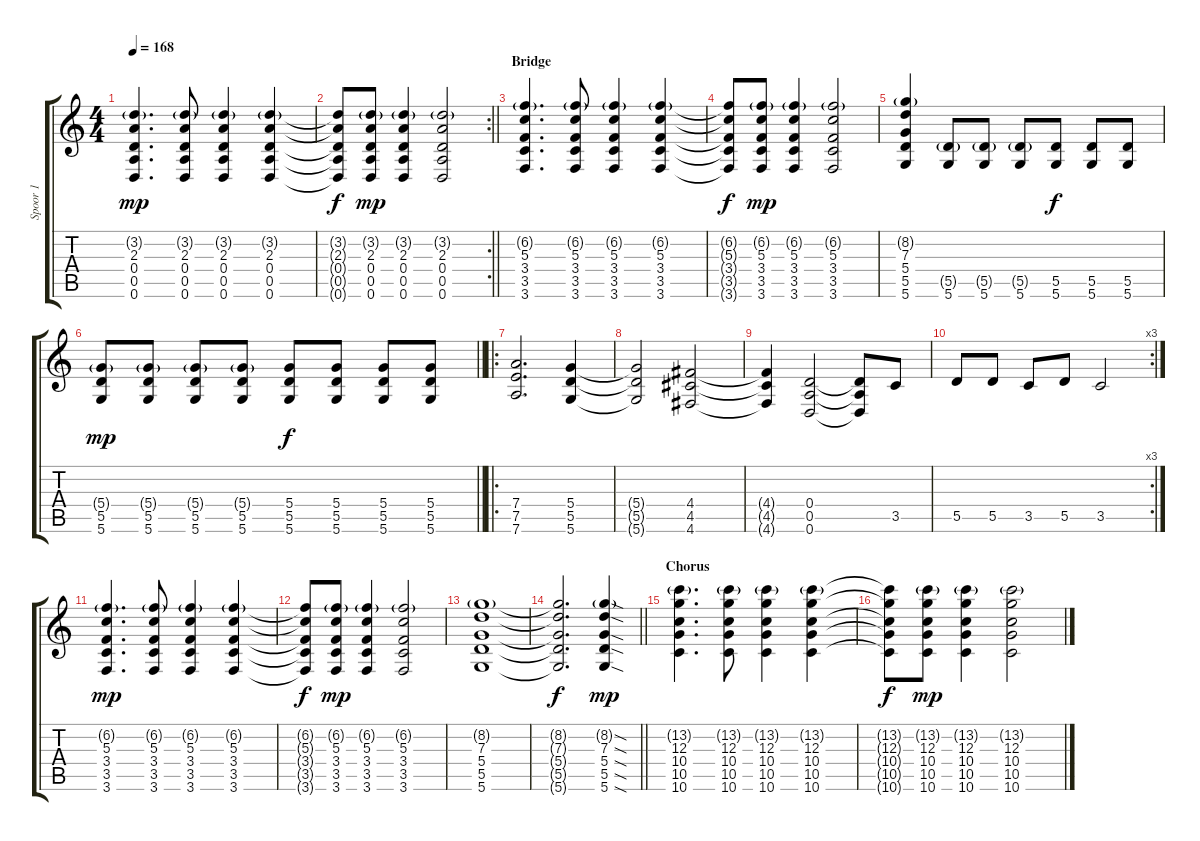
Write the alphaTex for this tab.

\track ("Spoor 1" "Spoor 1") {instrument overdrivenguitar}
\staff {score tabs}
\tuning (E4 B3 G3 D3 A2 D2) {hide}
\ts (4 4)
\tempo 168
\clef g2
\ks c
(3.2{g} 2.3 0.4 0.5 0.6).4{d dy mp} (3.2{g} 2.3 0.4 0.5 0.6).8 (3.2{g} 2.3 0.4 0.5 0.6).4 (3.2{g} 2.3 0.4 0.5 0.6).4 |
\rc 2
\barLineRight lightlight
(3.2{t} 2.3{t} 0.4{t} 0.5{t} 0.6{t}).8{dy f} (3.2{g} 2.3 0.4 0.5 0.6).8{dy mp} (3.2{g} 2.3 0.4 0.5 0.6).4 (3.2{g} 2.3 0.4 0.5 0.6).2{beam Up} |
\section ("" "Bridge")
(6.2{g} 5.3 3.4 3.5 3.6).4{d} (6.2{g} 5.3 3.4 3.5 3.6).8 (6.2{g} 5.3 3.4 3.5 3.6).4 (6.2{g} 5.3 3.4 3.5 3.6).4 |
(6.2{t} 5.3{t} 3.4{t} 3.5{t} 3.6{t}).8{dy f} (6.2{g} 5.3 3.4 3.5 3.6).8{dy mp} (6.2{g} 5.3 3.4 3.5 3.6).4 (6.2{g} 5.3 3.4 3.5 3.6).2 |
(8.2{g} 7.3 5.4 5.5 5.6).4 (5.5{g} 5.6).8 (5.5{g} 5.6).8 (5.5{g} 5.6).8 (5.5 5.6).8{dy f} (5.5 5.6).8 (5.5 5.6).8 |
\barLineRight lightlight
(5.4{g} 5.5 5.6).8{dy mp} (5.4{g} 5.5 5.6).8 (5.4{g} 5.5 5.6).8 (5.4{g} 5.5 5.6).8 (5.4 5.5 5.6).8{dy f} (5.4 5.5 5.6).8 (5.4 5.5 5.6).8 (5.4 5.5 5.6).8 |
\ro
(7.4 7.5 7.6).2{d} (5.4 5.5 5.6).4 |
(5.4{t} 5.5{t} 5.6{t}).2 (4.4 4.5 4.6).2 |
(4.4{t} 4.5{t} 4.6{t}).4 (0.4 0.5 0.6).2 (0.4{t} 0.5{t} 0.6{t}).8 3.5.8 |
\rc 3
5.5.8 5.5.8 3.5.8 5.5.8 3.5.2 |
(6.2{g} 5.3 3.4 3.5 3.6).4{d dy mp} (6.2{g} 5.3 3.4 3.5 3.6).8 (6.2{g} 5.3 3.4 3.5 3.6).4 (6.2{g} 5.3 3.4 3.5 3.6).4 |
(6.2{t} 5.3{t} 3.4{t} 3.5{t} 3.6{t}).8{dy f} (6.2{g} 5.3 3.4 3.5 3.6).8{dy mp} (6.2{g} 5.3 3.4 3.5 3.6).4 (6.2{g} 5.3 3.4 3.5 3.6).2 |
(8.2{g} 7.3 5.4 5.5 5.6).1 |
\barLineRight lightlight
(8.2{t} 7.3{t} 5.4{t} 5.5{t} 5.6{t}).2{d dy f} (8.2{sod g} 7.3{sod} 5.4{sod} 5.5{sod} 5.6{sod}).4{dy mp} |
\section ("" "Chorus")
(13.2{g} 12.3 10.4 10.5 10.6).4{d instrument acousticguitarsteel} (13.2{g} 12.3 10.4 10.5 10.6).8 (13.2{g} 12.3 10.4 10.5 10.6).4 (13.2{g} 12.3 10.4 10.5 10.6).4 |
(13.2{t} 12.3{t} 10.4{t} 10.5{t} 10.6{t}).8{dy f} (13.2{g} 12.3 10.4 10.5 10.6).8{dy mp} (13.2{g} 12.3 10.4 10.5 10.6).4 (13.2{g} 12.3 10.4 10.5 10.6).2
